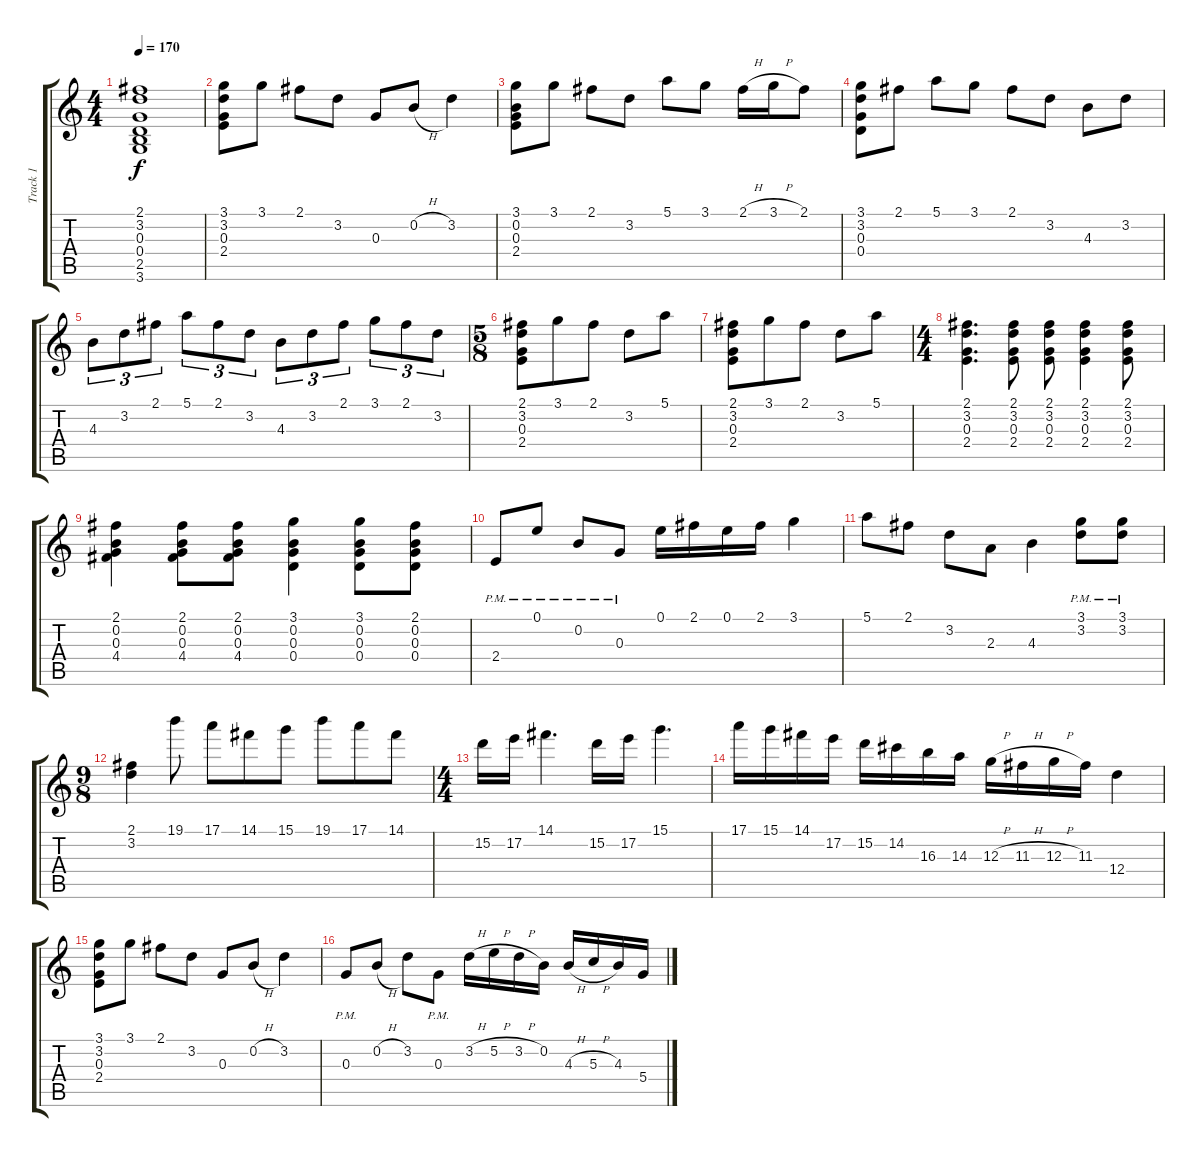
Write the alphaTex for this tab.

\track ("Track 1" "Track 1") {instrument overdrivenguitar}
\staff {score tabs}
\tuning (E4 B3 G3 D3 A2 E2) {hide}
\ts (4 4)
\tempo 170
\clef g2
\ks c
(2.1{t} 3.2{t} 0.3{t} 0.4{t} 2.5{t} 3.6{t}).1{dy f} |
(3.1 3.2 0.3 2.4).8 3.1.8 2.1.8 3.2.8 0.3.8 0.2{h}.8 3.2.4 |
(3.1 0.2 0.3 2.4).8 3.1.8 2.1.8 3.2.8 5.1.8 3.1.8 2.1{h}.16 3.1{h}.16 2.1.8 |
(3.1 3.2 0.3 0.4).8 2.1.8 5.1.8 3.1.8 2.1.8 3.2.8 4.3.8 3.2.8 |
4.3.8{tu (3 2)} 3.2.8{tu (3 2)} 2.1.8{tu (3 2)} 5.1.8{tu (3 2)} 2.1.8{tu (3 2)} 3.2.8{tu (3 2)} 4.3.8{tu (3 2)} 3.2.8{tu (3 2)} 2.1.8{tu (3 2)} 3.1.8{tu (3 2)} 2.1.8{tu (3 2)} 3.2.8{tu (3 2)} |
\ts (5 8)
(2.1 3.2 0.3 2.4).8 3.1.8 2.1.8 3.2.8 5.1.8 |
(2.1 3.2 0.3 2.4).8 3.1.8 2.1.8 3.2.8 5.1.8 |
\ts (4 4)
(2.1 3.2 0.3 2.4).4{d} (2.1 3.2 0.3 2.4).8 (2.1 3.2 0.3 2.4).8 (2.1 3.2 0.3 2.4).4 (2.1 3.2 0.3 2.4).8 |
(2.1 0.2 0.3 4.4).4 (2.1 0.2 0.3 4.4).8 (2.1 0.2 0.3 4.4).8 (3.1 0.2 0.3 0.4).4 (3.1 0.2 0.3 0.4).8 (2.1 0.2 0.3 0.4).8 |
2.4{pm}.8 0.1{pm}.8 0.2{pm}.8 0.3{pm}.8 0.1.16 2.1.16 0.1.16 2.1.16 3.1.4 |
5.1.8 2.1.8 3.2.8 2.3.8 4.3.4 (3.1{pm} 3.2{pm}).8 (3.1{pm} 3.2{pm}).8 |
\ts (9 8)
(2.1 3.2).4 19.1.8 17.1.8 14.1.8 15.1.8 19.1.8 17.1.8 14.1.8 |
\ts (4 4)
15.2.16 17.2.16 14.1.4{d} 15.2.16 17.2.16 15.1.4{d} |
17.1.16 15.1.16 14.1.16 17.2.16 15.2.16 14.2.16 16.3.16 14.3.16 12.3{h}.16 11.3{h}.16 12.3{h}.16 11.3.16 12.4.4 |
(3.1 3.2 0.3 2.4).8 3.1.8 2.1.8 3.2.8 0.3.8 0.2{h}.8 3.2.4 |
0.3{pm}.8 0.2{h}.8 3.2.8 0.3{pm}.8 3.2{h}.16 5.2{h}.16 3.2{h}.16 0.2.16 4.3{h}.16 5.3{h}.16 4.3.16 5.4.16
